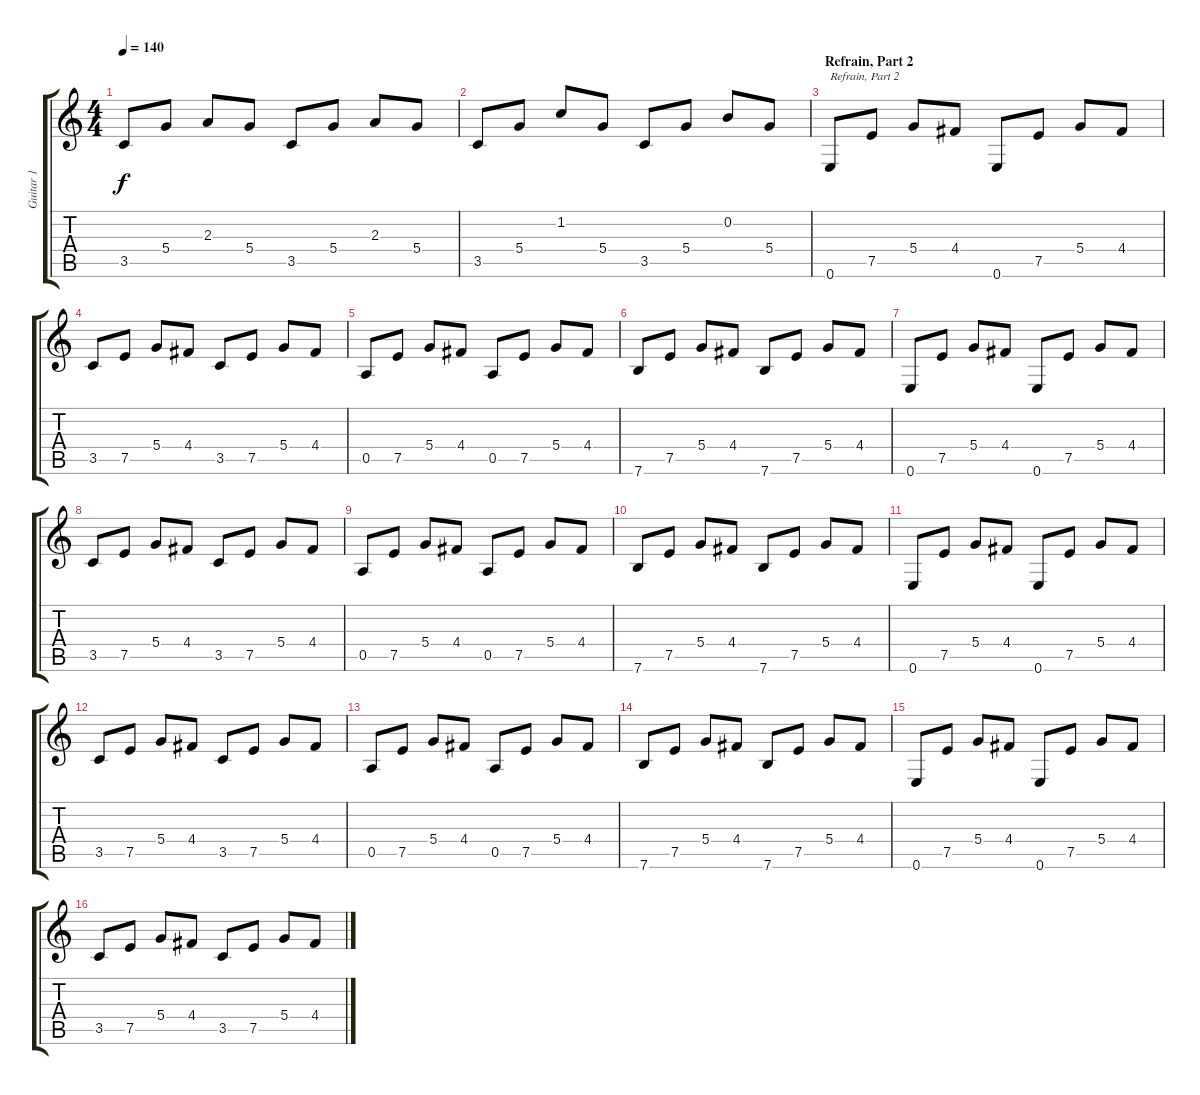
\track ("Guitar 1" "Guitar 1") {instrument overdrivenguitar}
\staff {score tabs}
\tuning (E4 B3 G3 D3 A2 E2) {hide}
\ts (4 4)
\tempo 140
\clef g2
\ks c
3.5.8{dy f} 5.4.8 2.3.8 5.4.8 3.5.8 5.4.8 2.3.8 5.4.8 |
3.5.8 5.4.8 1.2.8 5.4.8 3.5.8 5.4.8 0.2.8 5.4.8 |
\section ("" "Refrain, Part 2")
0.6.8{txt "Refrain, Part 2" instrument overdrivenguitar} 7.5.8 5.4.8 4.4.8 0.6.8 7.5.8 5.4.8 4.4.8 |
3.5.8 7.5.8 5.4.8 4.4.8 3.5.8 7.5.8 5.4.8 4.4.8 |
0.5.8 7.5.8 5.4.8 4.4.8 0.5.8 7.5.8 5.4.8 4.4.8 |
7.6.8 7.5.8 5.4.8 4.4.8 7.6.8 7.5.8 5.4.8 4.4.8 |
0.6.8 7.5.8 5.4.8 4.4.8 0.6.8 7.5.8 5.4.8 4.4.8 |
3.5.8 7.5.8 5.4.8 4.4.8 3.5.8 7.5.8 5.4.8 4.4.8 |
0.5.8 7.5.8 5.4.8 4.4.8 0.5.8 7.5.8 5.4.8 4.4.8 |
7.6.8 7.5.8 5.4.8 4.4.8 7.6.8 7.5.8 5.4.8 4.4.8 |
0.6.8 7.5.8 5.4.8 4.4.8 0.6.8 7.5.8 5.4.8 4.4.8 |
3.5.8 7.5.8 5.4.8 4.4.8 3.5.8 7.5.8 5.4.8 4.4.8 |
0.5.8 7.5.8 5.4.8 4.4.8 0.5.8 7.5.8 5.4.8 4.4.8 |
7.6.8 7.5.8 5.4.8 4.4.8 7.6.8 7.5.8 5.4.8 4.4.8 |
0.6.8 7.5.8 5.4.8 4.4.8 0.6.8 7.5.8 5.4.8 4.4.8 |
3.5.8 7.5.8 5.4.8 4.4.8 3.5.8 7.5.8 5.4.8 4.4.8
